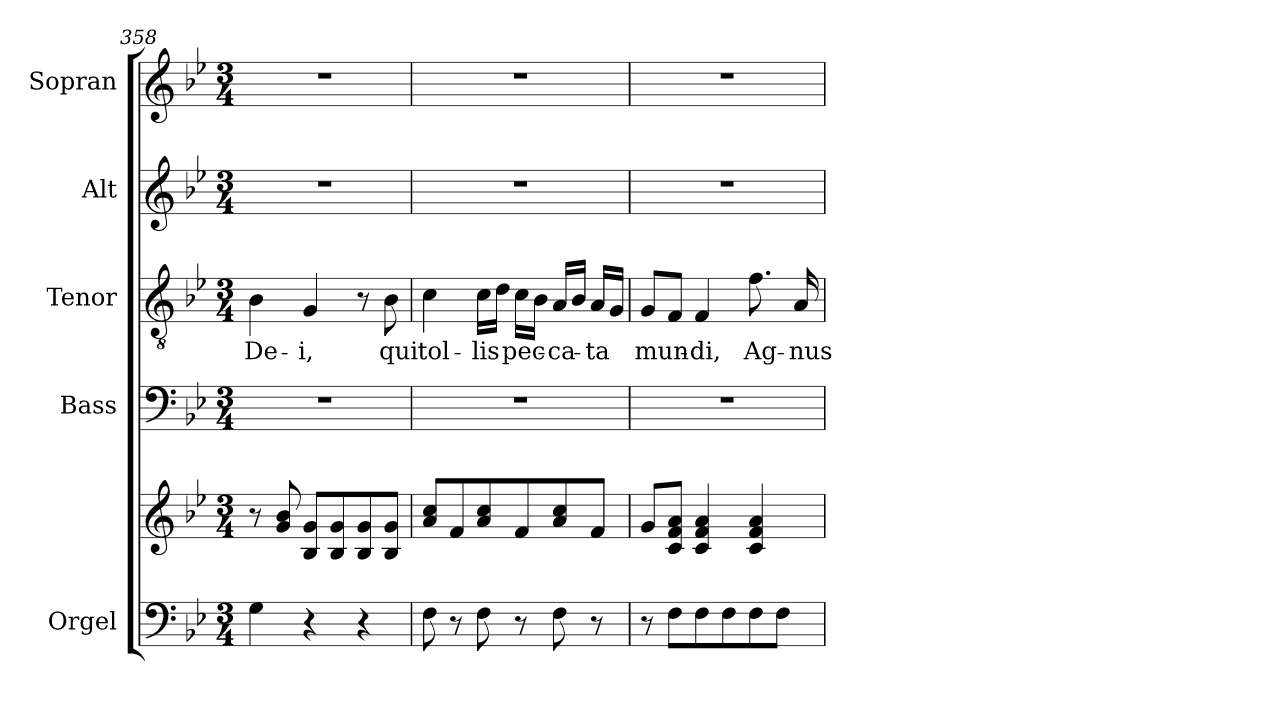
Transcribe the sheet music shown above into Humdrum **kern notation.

**kern	**kern	**kern	**kern	**text	**kern	**kern
*part5	*part5	*part4	*part3	*part3	*part2	*part1
*staff6	*staff5	*staff4	*staff3	*staff3	*staff2	*staff1
*I"Orgel	*	*I"Bass	*I"Tenor	*	*I"Alt	*I"Sopran
*I'Org.	*	*I'B.	*I'T.	*	*I'A.	*I'S.
*clefF4	*clefG2	*clefF4	*clefGv2	*	*clefG2	*clefG2
*k[b-e-]	*k[b-e-]	*k[b-e-]	*k[b-e-]	*	*k[b-e-]	*k[b-e-]
*B-:	*B-:	*B-:	*B-:	*	*B-:	*B-:
*M3/4	*M3/4	*M3/4	*M3/4	*	*M3/4	*M3/4
=358	=358	=358	=358	=358	=358	=358
!	!	!	!	!LO:LY:b	!	!
4G\	8r	2.r	4B-\	De-	2.r	2.r
.	8g/ 8b-/	.	.	.	.	.
!	!	!	!	!LO:LY:b	!	!
4r	8B-/ 8g/L	.	4G/	-i,	.	.
.	8B-/ 8g/	.	.	.	.	.
4r	8B-/ 8g/	.	8r	.	.	.
!	!	!	!	!LO:LY:b	!	!
.	8B-/ 8g/J	.	8B-\	qui	.	.
!!LO:PB:g=z
=359	=359	=359	=359	=359	=359	=359
!	!	!	!	!LO:LY:b	!	!
8F\	8a/ 8cc/L	2.r	4c\	tol-	2.r	2.r
8r	8f/	.	.	.	.	.
!	!	!	!	!LO:LY:b	!	!
8F\	8a/ 8cc/	.	16c\LL	-lis	.	.
.	.	.	16d\JJ	.	.	.
!	!	!	!	!LO:LY:b	!	!
8r	8f/	.	16c\LL	pec-	.	.
.	.	.	16B-\JJ	.	.	.
!	!	!	!	!LO:LY:b	!	!
8F\	8a/ 8cc/	.	16A/LL	-ca-	.	.
.	.	.	16B-/JJ	.	.	.
!	!	!	!	!LO:LY:b	!	!
8r	8f/J	.	16A/LL	-ta	.	.
.	.	.	16G/JJ	.	.	.
=360	=360	=360	=360	=360	=360	=360
!	!	!	!	!LO:LY:b	!	!
8r	8g/L	2.r	8G/L	mun-	2.r	2.r
8F\L	8c/ 8f/ 8a/J	.	8F/J	.	.	.
!	!	!	!	!LO:LY:b	!	!
8F\	4c/ 4f/ 4a/	.	4F/	-di,	.	.
8F\	.	.	.	.	.	.
!	!	!	!	!LO:LY:b	!	!
8F\	4c/ 4f/ 4a/	.	8.f\	Ag-	.	.
8F\J	.	.	.	.	.	.
!	!	!	!	!LO:LY:b	!	!
.	.	.	16A/	-nus	.	.
=	=	=	=	=	=	=
*-	*-	*-	*-	*-	*-	*-
